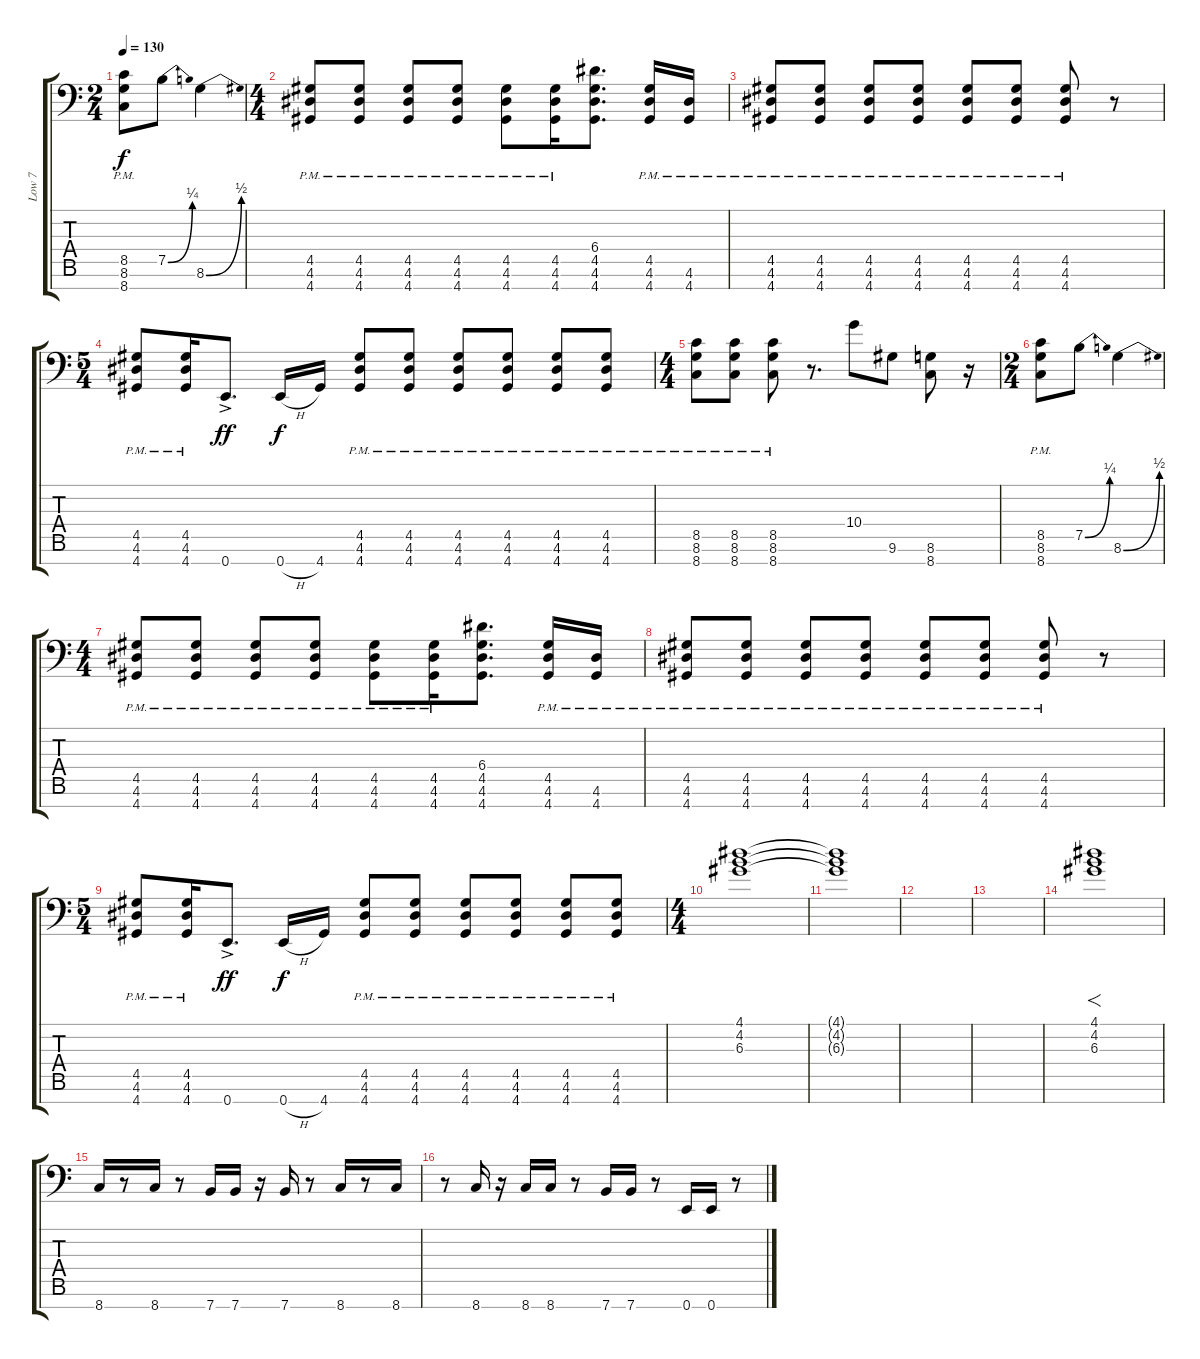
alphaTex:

\track ("Low 7" "Low 7") {instrument distortionguitar}
\staff {score tabs}
\tuning (B3 G3 D3 A2 E2 B1 E1) {hide}
\ts (2 4)
\tempo 130
\clef f4
\ks c
(8.5{pm} 8.6{pm} 8.7{pm}).8{dy f} 7.5{be (bend 0 0 60 1)}.8 8.6{be (bend 0 0 60 2)}.4 |
\ts (4 4)
(4.5{pm} 4.6{pm} 4.7{pm}).8 (4.5{pm} 4.6{pm} 4.7{pm}).8 (4.5{pm} 4.6{pm} 4.7{pm}).8 (4.5{pm} 4.6{pm} 4.7{pm}).8 (4.5{pm} 4.6{pm} 4.7{pm}).8 (4.5{pm} 4.6{pm} 4.7{pm}).16 (6.4 4.5 4.6 4.7).8{d} (4.5{pm} 4.6{pm} 4.7{pm}).16 (4.6{pm} 4.7{pm}).16 |
(4.5{pm} 4.6{pm} 4.7{pm}).8 (4.5{pm} 4.6{pm} 4.7{pm}).8 (4.5{pm} 4.6{pm} 4.7{pm}).8 (4.5{pm} 4.6{pm} 4.7{pm}).8 (4.5{pm} 4.6{pm} 4.7{pm}).8 (4.5{pm} 4.6{pm} 4.7{pm}).8 (4.5{pm} 4.6{pm} 4.7{pm}).8 r.8 |
\ts (5 4)
(4.5{pm} 4.6{pm} 4.7{pm}).8 (4.5{pm} 4.6{pm} 4.7{pm}).16 0.7{ac}.8{d dy ff} 0.7{h}.16{dy f} 4.7.16 (4.5{pm} 4.6{pm} 4.7{pm}).8 (4.5{pm} 4.6{pm} 4.7{pm}).8 (4.5{pm} 4.6{pm} 4.7{pm}).8 (4.5{pm} 4.6{pm} 4.7{pm}).8 (4.5{pm} 4.6{pm} 4.7{pm}).8 (4.5{pm} 4.6{pm} 4.7{pm}).8 |
\ts (4 4)
(8.5{pm} 8.6{pm} 8.7{pm}).8 (8.5{pm} 8.6{pm} 8.7{pm}).8 (8.5{pm} 8.6{pm} 8.7{pm}).8 r.8{d} 10.4.8 9.6.8 (8.6 8.7).8 r.16 |
\ts (2 4)
(8.5{pm} 8.6{pm} 8.7{pm}).8 7.5{be (bend 0 0 60 1)}.8 8.6{be (bend 0 0 60 2)}.4 |
\ts (4 4)
(4.5{pm} 4.6{pm} 4.7{pm}).8 (4.5{pm} 4.6{pm} 4.7{pm}).8 (4.5{pm} 4.6{pm} 4.7{pm}).8 (4.5{pm} 4.6{pm} 4.7{pm}).8 (4.5{pm} 4.6{pm} 4.7{pm}).8 (4.5{pm} 4.6{pm} 4.7{pm}).16 (6.4 4.5 4.6 4.7).8{d} (4.5{pm} 4.6{pm} 4.7{pm}).16 (4.6{pm} 4.7{pm}).16 |
(4.5{pm} 4.6{pm} 4.7{pm}).8 (4.5{pm} 4.6{pm} 4.7{pm}).8 (4.5{pm} 4.6{pm} 4.7{pm}).8 (4.5{pm} 4.6{pm} 4.7{pm}).8 (4.5{pm} 4.6{pm} 4.7{pm}).8 (4.5{pm} 4.6{pm} 4.7{pm}).8 (4.5{pm} 4.6{pm} 4.7{pm}).8 r.8 |
\ts (5 4)
(4.5{pm} 4.6{pm} 4.7{pm}).8 (4.5{pm} 4.6{pm} 4.7{pm}).16 0.7{ac}.8{d dy ff} 0.7{h}.16{dy f} 4.7.16 (4.5{pm} 4.6{pm} 4.7{pm}).8 (4.5{pm} 4.6{pm} 4.7{pm}).8 (4.5{pm} 4.6{pm} 4.7{pm}).8 (4.5{pm} 4.6{pm} 4.7{pm}).8 (4.5{pm} 4.6{pm} 4.7{pm}).8 (4.5{pm} 4.6{pm} 4.7{pm}).8 |
\ts (4 4)
(4.1 4.2 6.3).1 |
(4.1{t} 4.2{t} 6.3{t}).1 |
|
|
(4.1 4.2 6.3).1{f} |
8.7.16 r.8 8.7.16 r.8 7.7.16 7.7.16 r.16 7.7.16 r.8 8.7.16 r.8 8.7.16 |
r.8 8.7.16 r.16 8.7.16 8.7.16 r.8 7.7.16 7.7.16 r.8 0.7.16 0.7.16 r.8
